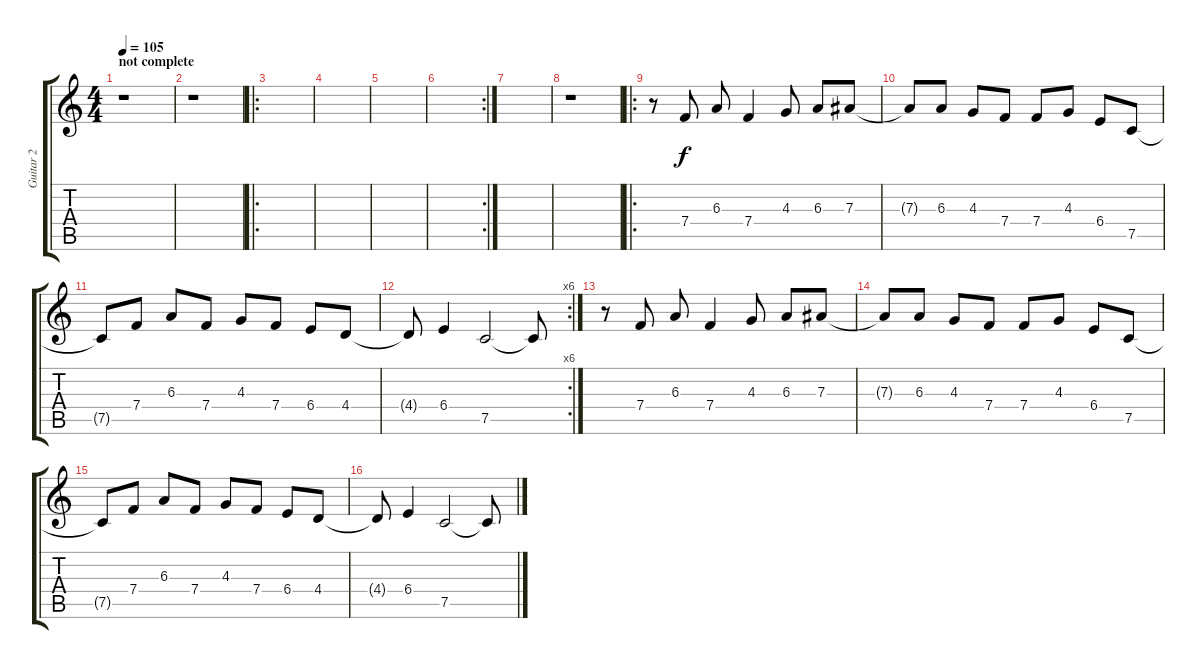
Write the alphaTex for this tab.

\track ("Guitar 2" "Guitar 2") {instrument distortionguitar}
\staff {score tabs}
\tuning (C4 G3 Eb3 Bb2 F2 C2) {hide}
\ts (4 4)
\section ("" "not complete")
\tempo 105
\clef g2
\ks c
r.1{dy f} |
r.1 |
\ro
|
|
|
\rc 2
|
|
r.1 |
\ro
r.8 7.4.8 6.3.8 7.4.4 4.3.8 6.3.8 7.3.8 |
7.3{t}.8 6.3.8 4.3.8 7.4.8 7.4.8 4.3.8 6.4.8 7.5.8 |
7.5{t}.8 7.4.8 6.3.8 7.4.8 4.3.8 7.4.8 6.4.8 4.4.8 |
\rc 6
4.4{t}.8 6.4.4 7.5.2 7.5{t}.8 |
r.8{volume 12} 7.4.8 6.3.8 7.4.4 4.3.8 6.3.8 7.3.8 |
7.3{t}.8{volume 11} 6.3.8 4.3.8 7.4.8 7.4.8 4.3.8 6.4.8 7.5.8 |
7.5{t}.8{volume 10} 7.4.8 6.3.8 7.4.8 4.3.8 7.4.8 6.4.8 4.4.8 |
4.4{t}.8{volume 9} 6.4.4 7.5.2 7.5{t}.8
